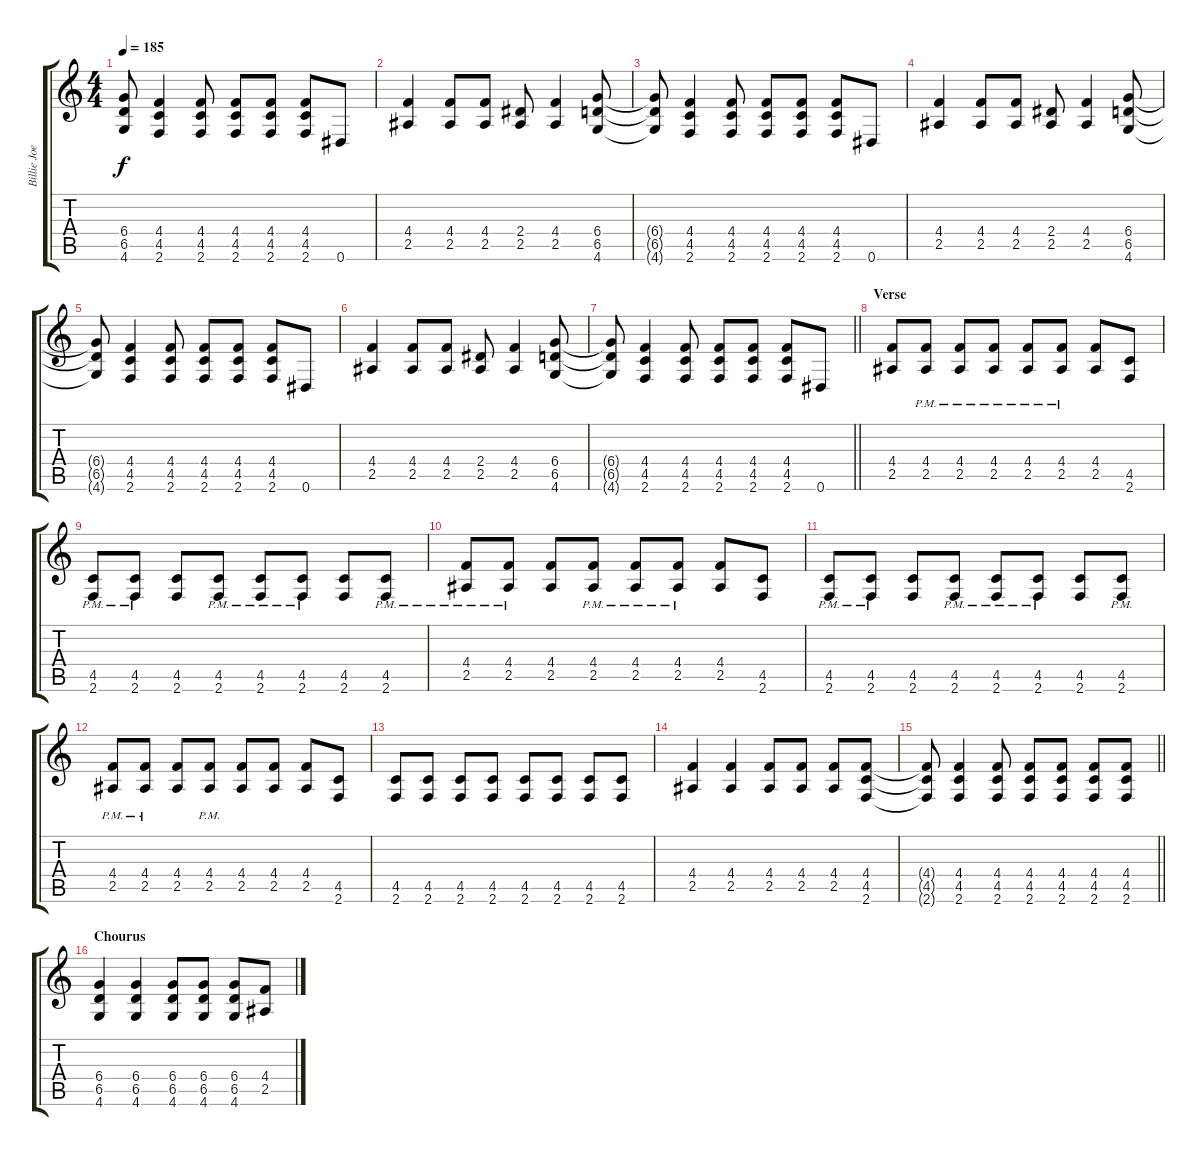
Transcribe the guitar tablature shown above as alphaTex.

\track ("Billie Joe" "Billie Joe") {instrument distortionguitar}
\staff {score tabs}
\tuning (Eb4 Bb3 Gb3 Db3 Ab2 Eb2) {hide}
\ts (4 4)
\tempo 185
\clef g2
\ks c
(6.4{t} 6.5{t} 4.6{t}).8{dy f} (4.4 4.5 2.6).4 (4.4 4.5 2.6).8 (4.4 4.5 2.6).8 (4.4 4.5 2.6).8 (4.4 4.5 2.6).8 0.6.8 |
(4.4 2.5).4 (4.4 2.5).8 (4.4 2.5).8 (2.4 2.5).8 (4.4 2.5).4 (6.4 6.5 4.6).8 |
(6.4{t} 6.5{t} 4.6{t}).8 (4.4 4.5 2.6).4 (4.4 4.5 2.6).8 (4.4 4.5 2.6).8 (4.4 4.5 2.6).8 (4.4 4.5 2.6).8 0.6.8 |
(4.4 2.5).4 (4.4 2.5).8 (4.4 2.5).8 (2.4 2.5).8 (4.4 2.5).4 (6.4 6.5 4.6).8 |
(6.4{t} 6.5{t} 4.6{t}).8 (4.4 4.5 2.6).4 (4.4 4.5 2.6).8 (4.4 4.5 2.6).8 (4.4 4.5 2.6).8 (4.4 4.5 2.6).8 0.6.8 |
(4.4 2.5).4 (4.4 2.5).8 (4.4 2.5).8 (2.4 2.5).8 (4.4 2.5).4 (6.4 6.5 4.6).8 |
\barLineRight lightlight
(6.4{t} 6.5{t} 4.6{t}).8 (4.4 4.5 2.6).4 (4.4 4.5 2.6).8 (4.4 4.5 2.6).8 (4.4 4.5 2.6).8 (4.4 4.5 2.6).8 0.6.8 |
\section ("" "Verse")
(4.4 2.5).8 (4.4{pm} 2.5{pm}).8 (4.4{pm} 2.5{pm}).8 (4.4{pm} 2.5{pm}).8 (4.4{pm} 2.5{pm}).8 (4.4{pm} 2.5{pm}).8 (4.4 2.5).8 (4.5 2.6).8 |
(4.5{pm} 2.6{pm}).8 (4.5{pm} 2.6{pm}).8 (4.5 2.6).8 (4.5{pm} 2.6{pm}).8 (4.5{pm} 2.6{pm}).8 (4.5{pm} 2.6{pm}).8 (4.5 2.6).8 (4.5{pm} 2.6{pm}).8 |
(4.4{pm} 2.5{pm}).8 (4.4{pm} 2.5{pm}).8 (4.4 2.5).8 (4.4{pm} 2.5{pm}).8 (4.4{pm} 2.5{pm}).8 (4.4{pm} 2.5{pm}).8 (4.4 2.5).8 (4.5 2.6).8 |
(4.5{pm} 2.6{pm}).8 (4.5{pm} 2.6{pm}).8 (4.5 2.6).8 (4.5{pm} 2.6{pm}).8 (4.5{pm} 2.6{pm}).8 (4.5{pm} 2.6{pm}).8 (4.5 2.6).8 (4.5{pm} 2.6{pm}).8 |
(4.4{pm} 2.5{pm}).8 (4.4{pm} 2.5{pm}).8 (4.4 2.5).8 (4.4{pm} 2.5{pm}).8 (4.4 2.5).8 (4.4 2.5).8 (4.4 2.5).8 (4.5 2.6).8 |
(4.5 2.6).8 (4.5 2.6).8 (4.5 2.6).8 (4.5 2.6).8 (4.5 2.6).8 (4.5 2.6).8 (4.5 2.6).8 (4.5 2.6).8 |
(4.4 2.5).4 (4.4 2.5).4 (4.4 2.5).8 (4.4 2.5).8 (4.4 2.5).8 (4.4 4.5 2.6).8 |
\barLineRight lightlight
(4.4{t} 4.5{t} 2.6{t}).8 (4.4 4.5 2.6).4 (4.4 4.5 2.6).8 (4.4 4.5 2.6).8 (4.4 4.5 2.6).8 (4.4 4.5 2.6).8 (4.4 4.5 2.6).8 |
\section ("" "Chourus")
(6.4 6.5 4.6).4 (6.4 6.5 4.6).4 (6.4 6.5 4.6).8 (6.4 6.5 4.6).8 (6.4 6.5 4.6).8 (4.4 2.5).8
